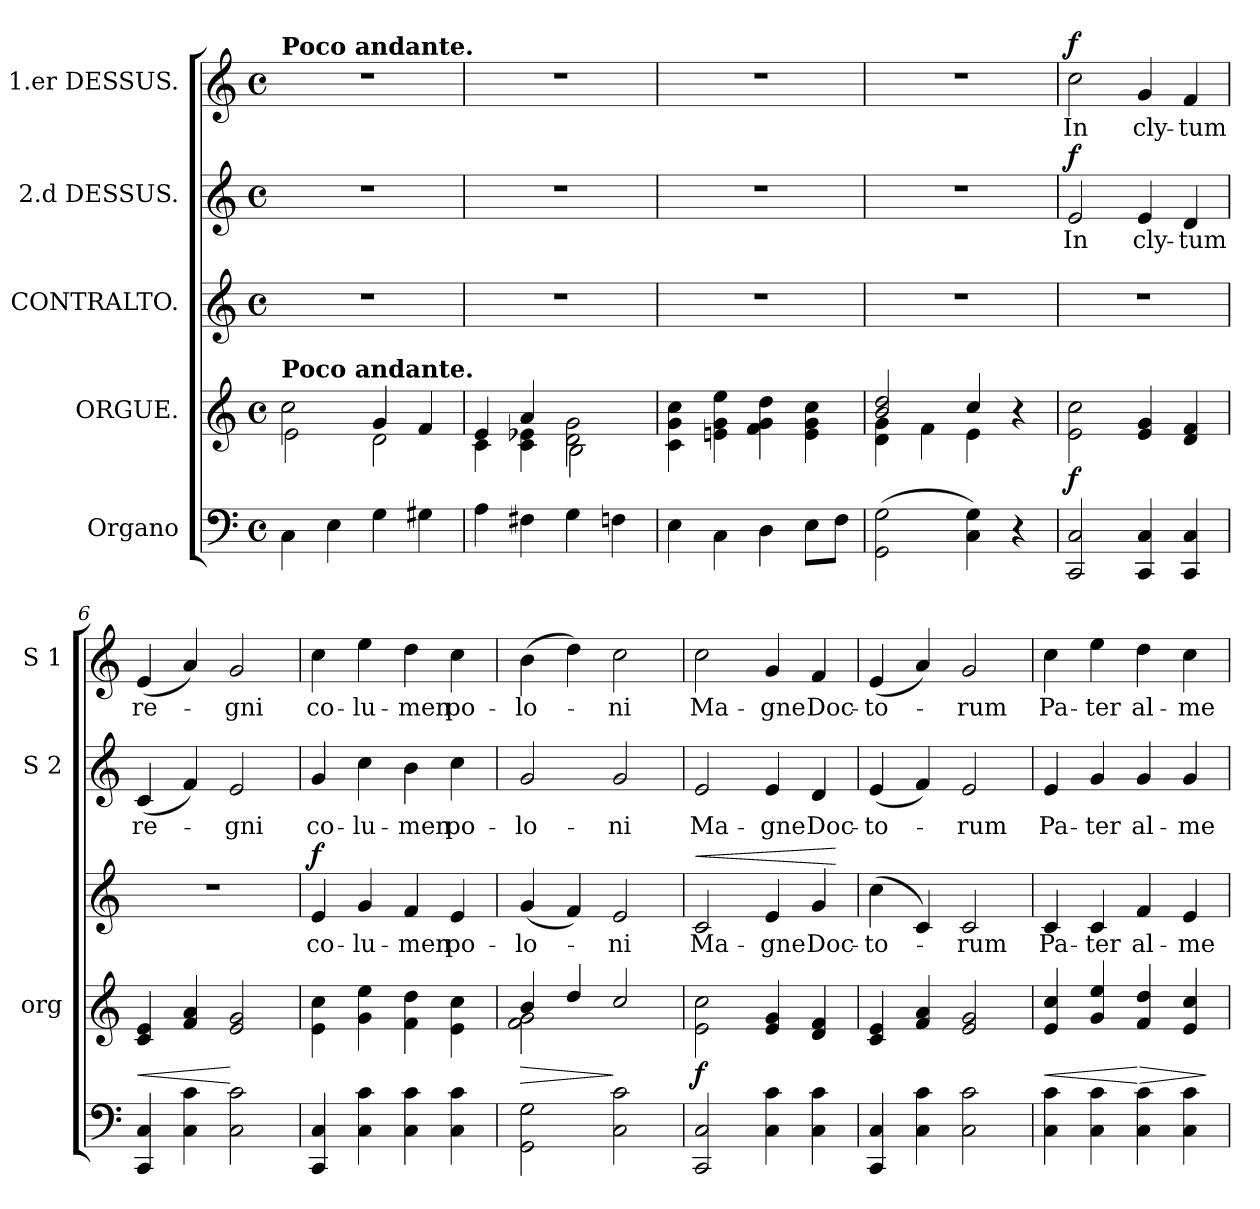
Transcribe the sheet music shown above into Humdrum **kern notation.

**kern	**kern	**dynam	**kern	**text	**dynam	**kern	**text	**dynam	**kern	**text	**dynam
*part5	*part4	*part4	*part3	*part3	*part3	*part2	*part2	*part2	*part1	*part1	*part1
*staff5	*staff4	*staff4	*staff3	*staff3	*staff3	*staff2	*staff2	*staff2	*staff1	*staff1	*staff1
*I"Organo	*I"ORGUE.	*	*I"CONTRALTO.	*	*	*I"2.d DESSUS.	*	*	*I"1.er DESSUS.	*	*
*	*I'org	*	*	*	*	*I'S 2	*	*	*I'S 1	*	*
*clefF4	*clefG2	*	*clefG2	*	*	*clefG2	*	*	*clefG2	*	*
*k[]	*k[]	*	*k[]	*	*	*k[]	*	*	*k[]	*	*
*M4/4	*M4/4	*	*M4/4	*	*	*M4/4	*	*	*M4/4	*	*
*met(c)	*met(c)	*	*met(c)	*	*	*met(c)	*	*	*met(c)	*	*
=1	=1	=1	=1	=1	=1	=1	=1	=1	=1	=1	=1
*	*^	*	*	*	*	*	*	*	*	*	*
!	!	!	!	!	!	!	!	!	!	!LO:TX:a:B:t=Poco andante.	!	!
!	!LO:TX:a:B:t=Poco andante.	!	!	!	!	!	!	!	!	!	!	!
4C\	2cc\	2e\	.	1r	.	.	1r	.	.	1r	.	.
4E\	.	.	.	.	.	.	.	.	.	.	.	.
4G\	4g/	2d\	.	.	.	.	.	.	.	.	.	.
4G#X\	4f/	.	.	.	.	.	.	.	.	.	.	.
=2	=2	=2	=2	=2	=2	=2	=2	=2	=2	=2	=2	=2
4A\	4e/	4c\	.	1r	.	.	1r	.	.	1r	.	.
4F#X\	4a/	4c\ 4e-X\	.	.	.	.	.	.	.	.	.	.
4G\	2d\ 2g\	2B\	.	.	.	.	.	.	.	.	.	.
4Fn\	.	.	.	.	.	.	.	.	.	.	.	.
*	*v	*v	*	*	*	*	*	*	*	*	*	*
=3	=3	=3	=3	=3	=3	=3	=3	=3	=3	=3	=3
4E\	4c\ 4g\ 4cc\	.	1r	.	.	1r	.	.	1r	.	.
4C\	4en\ 4g\ 4ee\	.	.	.	.	.	.	.	.	.	.
4D\	4f\ 4g\ 4dd\	.	.	.	.	.	.	.	.	.	.
8E\L	4e\ 4g\ 4cc\	.	.	.	.	.	.	.	.	.	.
8F\J	.	.	.	.	.	.	.	.	.	.	.
=4	=4	=4	=4	=4	=4	=4	=4	=4	=4	=4	=4
*	*^	*	*	*	*	*	*	*	*	*	*
(2GG\ 2G\	2b/ 2dd/	4d\ 4g\	.	1r	.	.	1r	.	.	1r	.	.
.	.	4f\	.	.	.	.	.	.	.	.	.	.
4C\ 4G\)	4cc/	4e\	.	.	.	.	.	.	.	.	.	.
4r	4r	4ryy	.	.	.	.	.	.	.	.	.	.
=5	=5	=5	=5	=5	=5	=5	=5	=5	=5	=5	=5	=5
!	!	!	!	!	!	!	!	!	!LO:DY:a	!	!	!LO:DY:a
*	*v	*v	*	*	*	*	*	*	*	*	*	*
2CC/ 2C/	2e\ 2cc\	f	1r	.	.	2e/	In	f	2cc\	In	f
4CC/ 4C/	4e/ 4g/	.	.	.	.	4e/	cly-	.	4g/	cly-	.
4CC/ 4C/	4d/ 4f/	.	.	.	.	4d/	-tum	.	4f/	-tum	.
=6	=6	=6	=6	=6	=6	=6	=6	=6	=6	=6	=6
!	!	!LO:HP:b	!	!	!	!	!	!	!	!	!
4CC/ 4C/	4c/ 4e/	<	1r	.	.	(>4c/	re-	.	(>4e/	re-	.
4C\ 4c\	4f/ 4a/	.	.	.	.	4f/)	.	.	4a/)	.	.
2C\ 2c\	2e/ 2g/	[	.	.	.	2e/	-gni	.	2g/	-gni	.
=7	=7	=7	=7	=7	=7	=7	=7	=7	=7	=7	=7
!	!	!	!	!	!LO:DY:a	!	!	!	!	!	!
4CC/ 4C/	4e\ 4cc\	.	4e/	co-	f	4g/	co-	.	4cc\	co-	.
4C\ 4c\	4g\ 4ee\	.	4g/	-lu-	.	4cc\	-lu-	.	4ee\	-lu-	.
4C\ 4c\	4f\ 4dd\	.	4f/	-men	.	4b\	-men	.	4dd\	-men	.
4C\ 4c\	4e\ 4cc\	.	4e/	po-	.	4cc\	po-	.	4cc\	po-	.
=8	=8	=8	=8	=8	=8	=8	=8	=8	=8	=8	=8
*	*^	*	*	*	*	*	*	*	*	*	*
!	!	!	!LO:HP:b	!	!	!	!	!	!	!	!	!
2GG\ 2G\	4b/	2f\ 2g\	>	(>4g/	-lo-	.	2g/	-lo-	.	(4b\	-lo-	.
.	4dd/	.	.	4f/)	.	.	.	.	.	4dd\)	.	.
2C\ 2c\	2cc/	2ryy	]	2e/	-ni	.	2g/	-ni	.	2cc\	-ni	.
=9	=9	=9	=9	=9	=9	=9	=9	=9	=9	=9	=9	=9
!	!	!	!	!	!	!LO:HP:a	!	!	!	!	!	!
*	*v	*v	*	*	*	*	*	*	*	*	*	*
2CC/ 2C/	2e\ 2cc\	f	2c/	Ma-	<	2e/	Ma-	.	2cc\	Ma-	.
4C\ 4c\	4e/ 4g/	.	4e/	-gne	.	4e/	-gne	.	4g/	-gne	.
4C\ 4c\	4d/ 4f/	.	4g/	Doc-	.	4d/	Doc-	.	4f/	Doc-	.
.	.	.	.	.	[	.	.	.	.	.	.
=10	=10	=10	=10	=10	=10	=10	=10	=10	=10	=10	=10
4CC/ 4C/	4c/ 4e/	.	(4cc\	-to-	.	(4e/	-to-	.	(4e/	-to-	.
4C\ 4c\	4f/ 4a/	.	4c/)	.	.	4f/)	.	.	4a/)	.	.
2C\ 2c\	2e/ 2g/	.	2c/	-rum	.	2e/	-rum	.	2g/	-rum	.
=11	=11	=11	=11	=11	=11	=11	=11	=11	=11	=11	=11
!	!	!LO:HP:b	!	!	!	!	!	!	!	!	!
4C\ 4c\	4e/ 4cc/	<	4c/	Pa-	.	4e/	Pa-	.	4cc\	Pa-	.
4C\ 4c\	4g/ 4ee/	.	4c/	-ter	.	4g/	-ter	.	4ee\	-ter	.
!	!	!LO:HP:n=1:b	!	!	!	!	!	!	!	!	!
4C\ 4c\	4f/ 4dd/	[ >	4f/	al-	.	4g/	al-	.	4dd\	al-	.
4C\ 4c\	4e/ 4cc/	.	4e/	-me	.	4g/	-me	.	4cc\	-me	.
.	.	]	.	.	.	.	.	.	.	.	.
=	=	=	=	=	=	=	=	=	=	=	=
*-	*-	*-	*-	*-	*-	*-	*-	*-	*-	*-	*-
